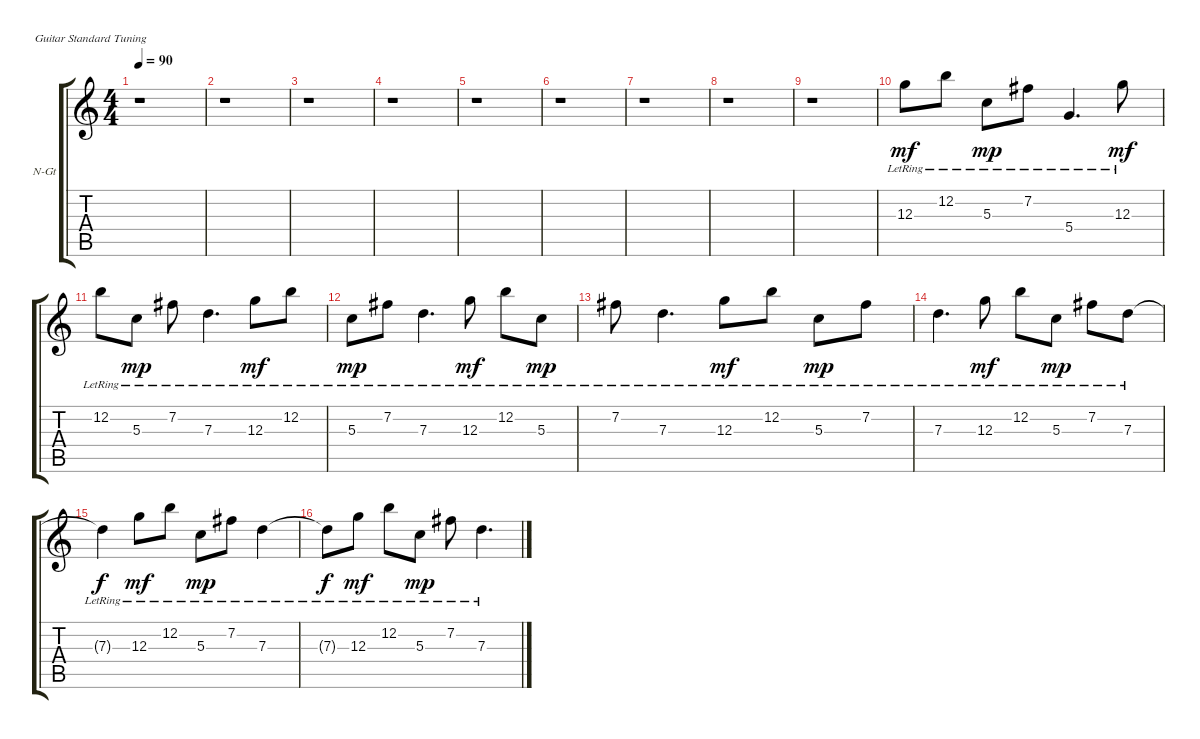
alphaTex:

\bracketExtendMode groupsimilarinstruments
\firstSystemTrackNameOrientation horizontal
\otherSystemsTrackNameOrientation horizontal
\track ("Гитара 3" "N-Gt") {instrument acousticguitarnylon}
\staff {score tabs}
\tuning (E4 B3 G3 D3 A2 E2)
\ts (4 4)
\tempo 90
\clef g2
\ks c
r.1{dy mp} |
r.1 |
r.1 |
r.1 |
r.1 |
r.1 |
r.1 |
r.1 |
r.1 |
12.3{lr}.8{dy mf} 12.2{lr}.8 5.3{lr}.8{dy mp} 7.2{lr}.8 5.4{lr}.4{d} 12.3{lr}.8{dy mf} |
12.2{lr}.8 5.3{lr}.8{dy mp} 7.2{lr}.8 7.3{lr}.4{d} 12.3{lr}.8{dy mf} 12.2{lr}.8 |
5.3{lr}.8{dy mp} 7.2{lr}.8 7.3{lr}.4{d} 12.3{lr}.8{dy mf} 12.2{lr}.8 5.3{lr}.8{dy mp} |
7.2{lr}.8 7.3{lr}.4{d} 12.3{lr}.8{dy mf} 12.2{lr}.8 5.3{lr}.8{dy mp} 7.2{lr}.8 |
7.3{lr}.4{d} 12.3{lr}.8{dy mf} 12.2{lr}.8 5.3{lr}.8{dy mp} 7.2{lr}.8 7.3{lr}.8 |
7.3{lr t}.4{dy f} 12.3{lr}.8{dy mf} 12.2{lr}.8 5.3{lr}.8{dy mp} 7.2{lr}.8 7.3{lr}.4 |
7.3{lr t}.8{dy f} 12.3{lr}.8{dy mf} 12.2{lr}.8 5.3{lr}.8{dy mp} 7.2{lr}.8 7.3{lr}.4{d}
